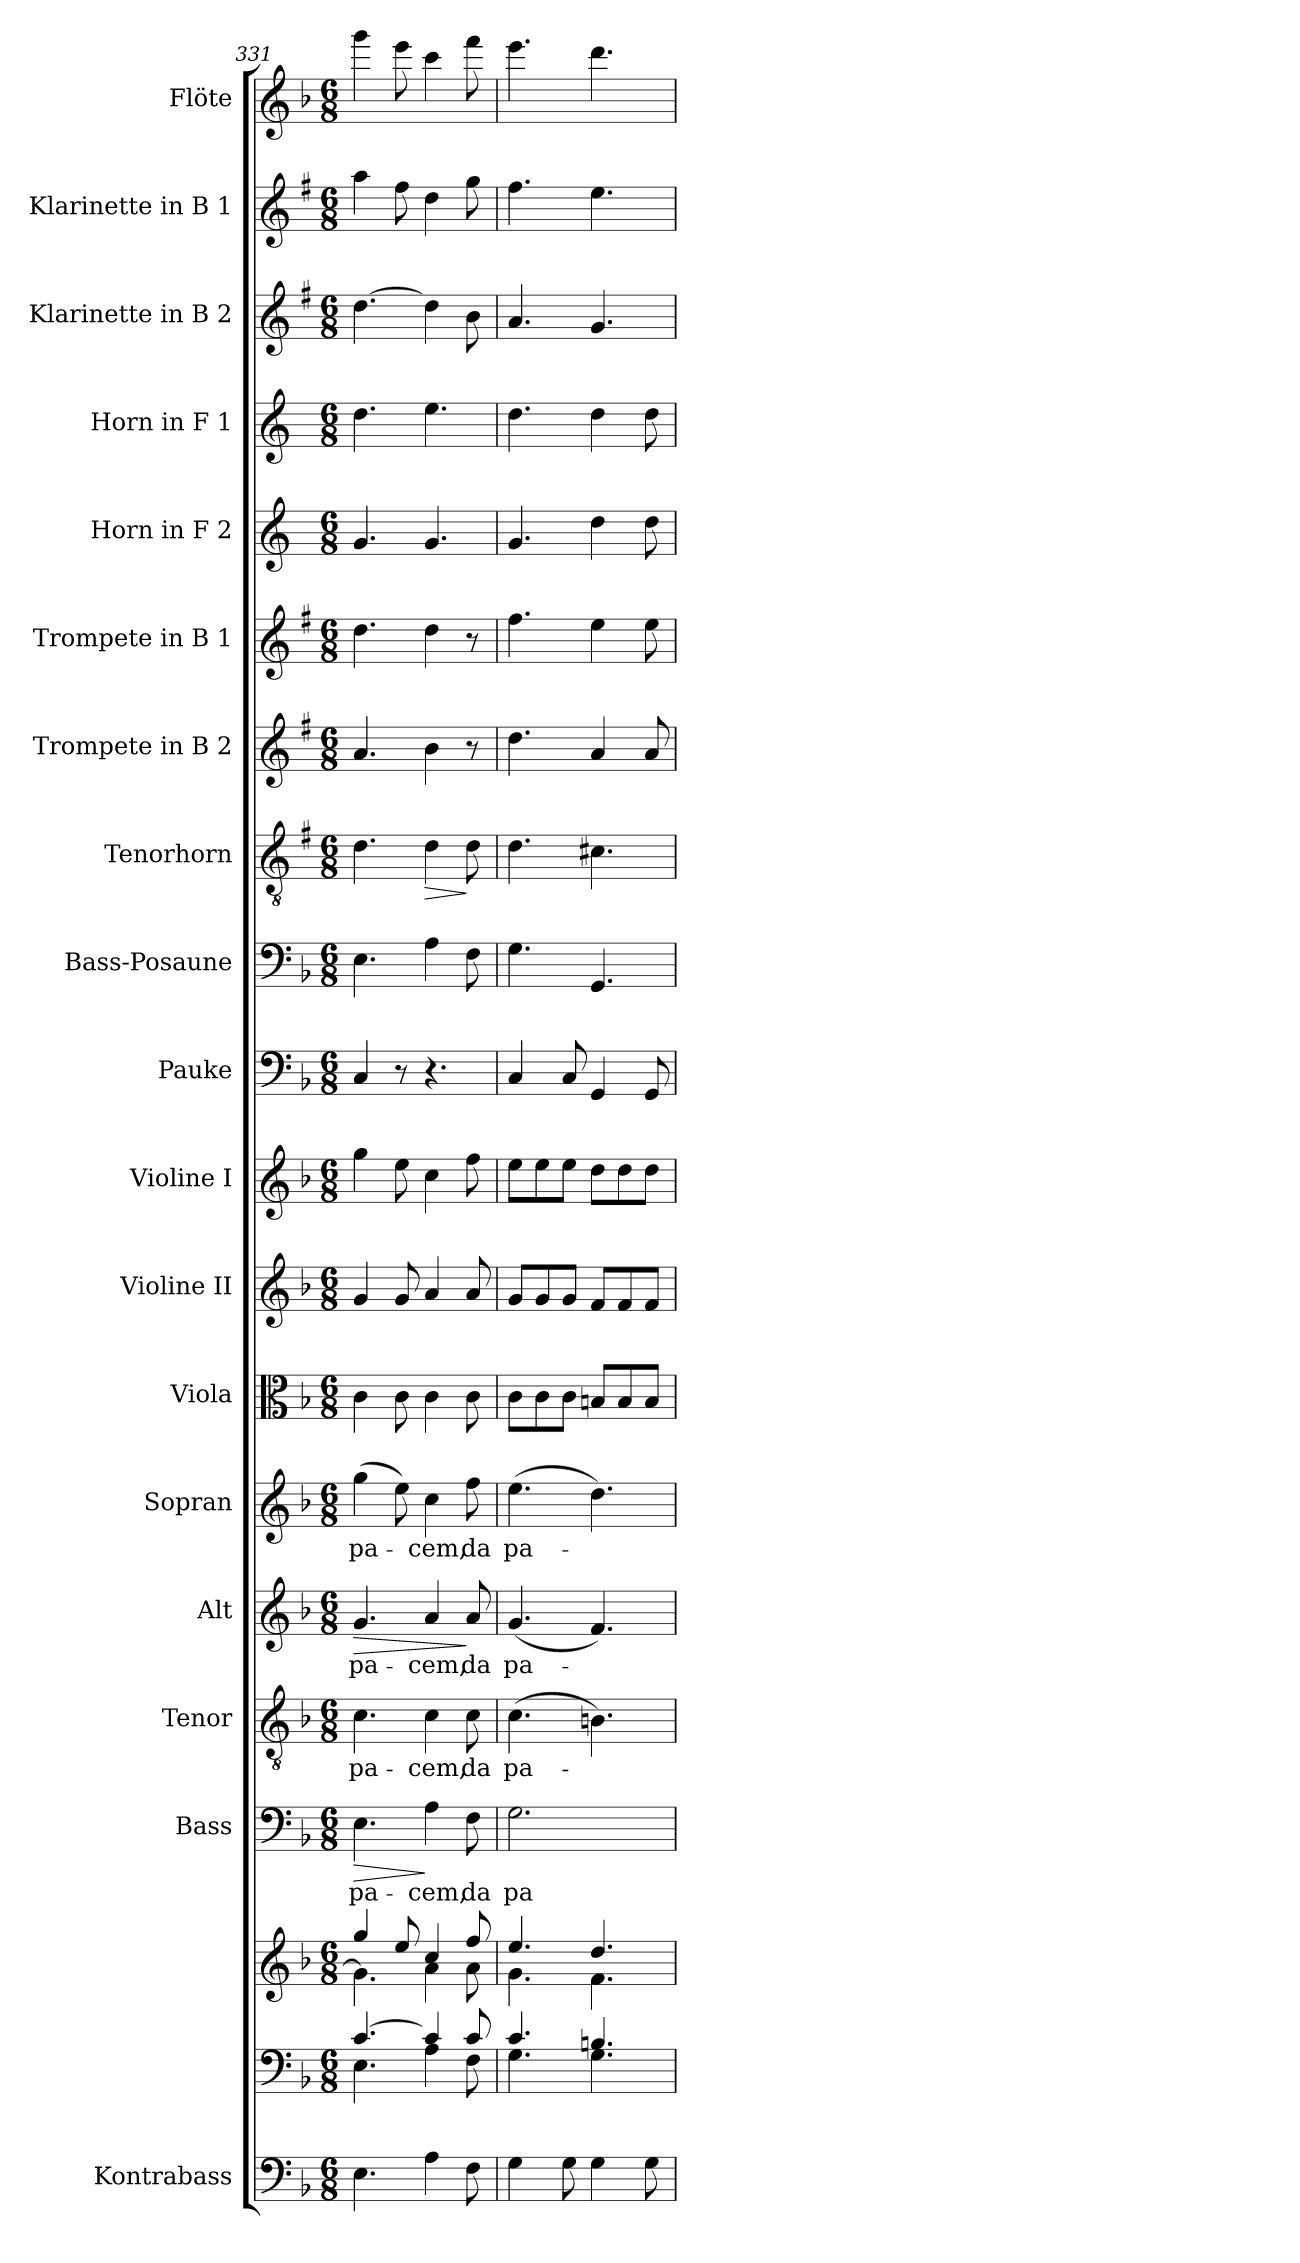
**kern	**kern	**kern	**kern	**text	**dynam	**kern	**text	**kern	**text	**dynam	**kern	**text	**kern	**kern	**kern	**kern	**kern	**kern	**dynam	**kern	**kern	**kern	**kern	**kern	**kern	**kern
*part19	*part18	*part18	*part17	*part17	*part17	*part16	*part16	*part15	*part15	*part15	*part14	*part14	*part13	*part12	*part11	*part10	*part9	*part8	*part8	*part7	*part6	*part5	*part4	*part3	*part2	*part1
*staff20	*staff19	*staff18	*staff17	*staff17	*staff17	*staff16	*staff16	*staff15	*staff15	*staff15	*staff14	*staff14	*staff13	*staff12	*staff11	*staff10	*staff9	*staff8	*staff8	*staff7	*staff6	*staff5	*staff4	*staff3	*staff2	*staff1
*I"Kontrabass	*	*	*I"Bass	*	*	*I"Tenor	*	*I"Alt	*	*	*I"Sopran	*	*I"Viola	*I"Violine II	*I"Violine I	*I"Pauke	*I"Bass-Posaune	*I"Tenorhorn	*	*I"Trompete in B 2	*I"Trompete in B 1	*I"Horn in F 2	*I"Horn in F 1	*I"Klarinette in B 2	*I"Klarinette in B 1	*I"Flöte
*I'Kb.	*	*	*I'B	*	*	*I'T	*	*I'A	*	*	*I'S	*	*I'Vla.	*I'Vl. II	*I'Vl. I	*I'Pk.	*I'B. Pos.	*I'T	*	*	*	*I'Hrn. 2	*I'Hrn. 1	*	*	*I'Fl.
*clefF4	*clefF4	*clefG2	*clefF4	*	*	*clefGv2	*	*clefG2	*	*	*clefG2	*	*clefC3	*clefG2	*clefG2	*clefF4	*clefF4	*clefGv2	*	*clefG2	*clefG2	*clefG2	*clefG2	*clefG2	*clefG2	*clefG2
*ITrd7c12	*	*	*	*	*	*	*	*	*	*	*	*	*	*	*	*	*	*ITrd1c2	*	*ITrd1c2	*ITrd1c2	*ITrd4c7	*ITrd4c7	*ITrd1c2	*ITrd1c2	*
*k[b-]	*k[b-]	*k[b-]	*k[b-]	*	*	*k[b-]	*	*k[b-]	*	*	*k[b-]	*	*k[b-]	*k[b-]	*k[b-]	*k[b-]	*k[b-]	*k[b-]	*	*k[b-]	*k[b-]	*k[b-]	*k[b-]	*k[b-]	*k[b-]	*k[b-]
*F:	*F:	*F:	*F:	*	*	*F:	*	*F:	*	*	*F:	*	*F:	*F:	*F:	*F:	*F:	*F:	*	*F:	*F:	*F:	*F:	*F:	*F:	*F:
*M6/8	*M6/8	*M6/8	*M6/8	*	*	*M6/8	*	*M6/8	*	*	*M6/8	*	*M6/8	*M6/8	*M6/8	*M6/8	*M6/8	*M6/8	*	*M6/8	*M6/8	*M6/8	*M6/8	*M6/8	*M6/8	*M6/8
=331	=331	=331	=331	=331	=331	=331	=331	=331	=331	=331	=331	=331	=331	=331	=331	=331	=331	=331	=331	=331	=331	=331	=331	=331	=331	=331
*	*^	*^	*	*	*	*	*	*	*	*	*	*	*	*	*	*	*	*	*	*	*	*	*	*	*	*
!	!	!	!	!	!	!LO:LY:b	!LO:HP:b	!	!LO:LY:b	!	!LO:LY:b	!LO:HP:b	!	!LO:LY:b	!	!	!	!	!	!	!	!	!	!	!	!	!	!
4.EE\	[>4.c/	4.E\	4gg/	4.g\]	4.E\	pa-	>	4.c\	pa-	4.g/	pa-	>	(>4gg\	pa-	4c\	4g/	4gg\	4C/	4.E\	4.c\	.	4.g/	4.cc\	4.c/	4.g\	[4.cc\	4gg\	4ggg\
.	.	.	8ee/	.	.	.	.	.	.	.	.	.	8ee\)	.	8c\	8g/	8ee\	8r	.	.	.	.	.	.	.	.	8ee\	8eee\
!	!	!	!	!	!	!LO:LY:b	!	!	!LO:LY:b	!	!LO:LY:b	!	!	!LO:LY:b	!	!	!	!	!	!	!LO:HP:b	!	!	!	!	!	!	!
4AA\	4c/]	4A\	4cc/	4a\	4A\	-cem,	]	4c\	-cem,	4a/	-cem,	.	4cc\	-cem,	4c\	4a/	4cc\	4.r	4A\	4c\	>	4a\	4cc\	4.c/	4.a\	4cc\]	4cc\	4ccc\
!	!	!	!	!	!	!LO:LY:b	!	!	!LO:LY:b	!	!LO:LY:b	!	!	!LO:LY:b	!	!	!	!	!	!	!	!	!	!	!	!	!	!
8FF\	8c/	8F\	8ff/	8a\	8F\	da	.	8c\	da	8a/	da	]	8ff\	da	8c\	8a/	8ff\	.	8F\	8c\	]	8r	8r	.	.	8a\	8ff\	8fff\
=332	=332	=332	=332	=332	=332	=332	=332	=332	=332	=332	=332	=332	=332	=332	=332	=332	=332	=332	=332	=332	=332	=332	=332	=332	=332	=332	=332	=332
!	!	!	!	!	!	!LO:LY:b	!	!	!LO:LY:b	!	!LO:LY:b	!	!	!LO:LY:b	!	!	!	!	!	!	!	!	!	!	!	!	!	!
4GG\	4.c/	4.G\	4.ee/	4.g\	2.G\	pa-	.	(>4.c\	pa-	(<4.g/	pa-	.	(>4.ee\	pa-	8c\L	8g/L	8ee\L	4C/	4.G\	4.c\	.	4.cc\	4.ee\	4.c/	4.g\	4.g/	4.ee\	4.eee\
.	.	.	.	.	.	.	.	.	.	.	.	.	.	.	8c\	8g/	8ee\	.	.	.	.	.	.	.	.	.	.	.
8GG\	.	.	.	.	.	.	.	.	.	.	.	.	.	.	8c\J	8g/J	8ee\J	8C/	.	.	.	.	.	.	.	.	.	.
4GG\	4.Bn/	4.G\	4.dd/	4.f\	.	.	.	4.Bn\)	.	4.f/)	.	.	4.dd\)	.	8Bn/L	8f/L	8dd\L	4GG/	4.GG/	4.Bn\	.	4g/	4dd\	4g\	4g\	4.f/	4.dd\	4.ddd\
.	.	.	.	.	.	.	.	.	.	.	.	.	.	.	8B/	8f/	8dd\	.	.	.	.	.	.	.	.	.	.	.
8GG\	.	.	.	.	.	.	.	.	.	.	.	.	.	.	8B/J	8f/J	8dd\J	8GG/	.	.	.	8g/	8dd\	8g\	8g\	.	.	.
*	*v	*v	*	*	*	*	*	*	*	*	*	*	*	*	*	*	*	*	*	*	*	*	*	*	*	*	*	*
*	*	*v	*v	*	*	*	*	*	*	*	*	*	*	*	*	*	*	*	*	*	*	*	*	*	*	*	*
=	=	=	=	=	=	=	=	=	=	=	=	=	=	=	=	=	=	=	=	=	=	=	=	=	=	=
*-	*-	*-	*-	*-	*-	*-	*-	*-	*-	*-	*-	*-	*-	*-	*-	*-	*-	*-	*-	*-	*-	*-	*-	*-	*-	*-
